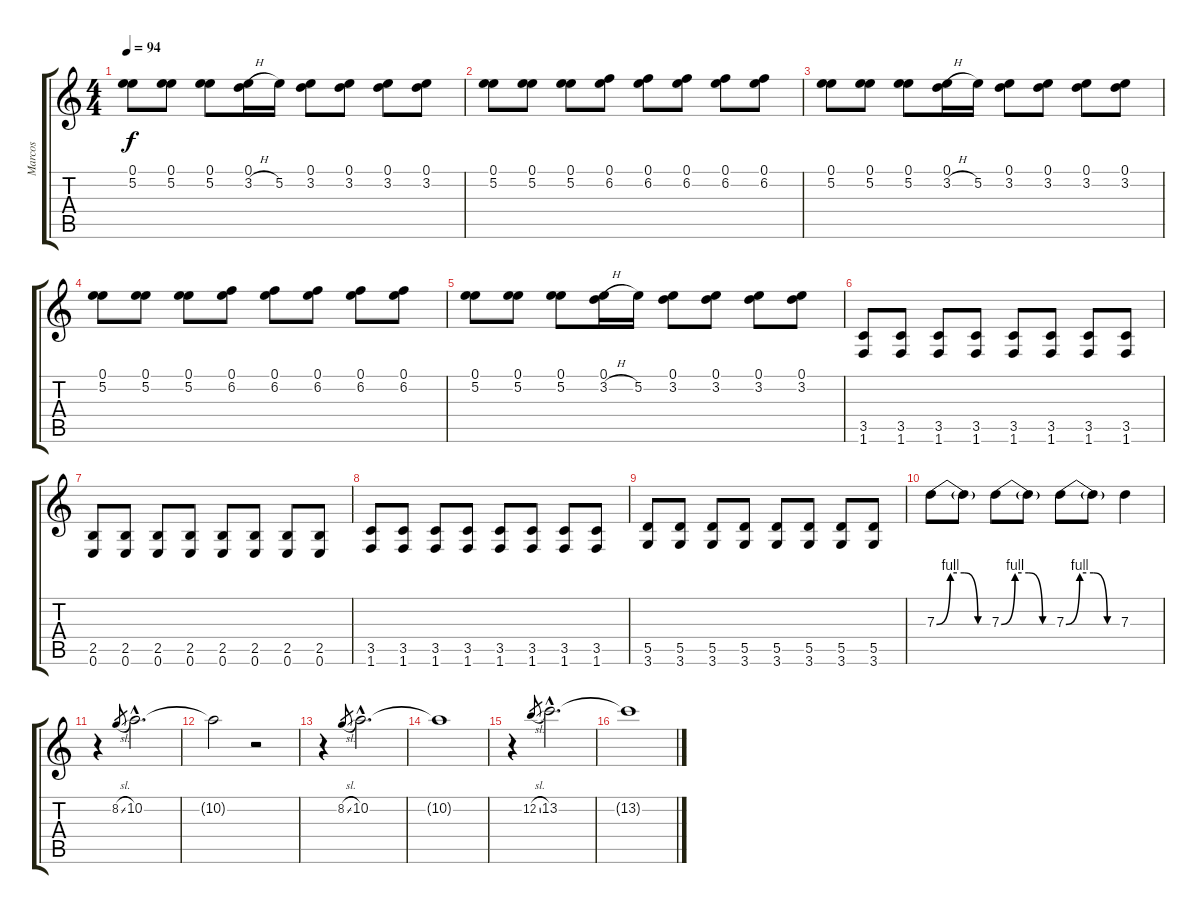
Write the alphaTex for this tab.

\track ("Marcos" "Marcos") {instrument overdrivenguitar}
\staff {score tabs}
\tuning (E4 B3 G3 D3 A2 E2) {hide}
\ts (4 4)
\tempo 94
\clef g2
\ks c
(0.1 5.2).8{dy f} (0.1 5.2).8 (0.1 5.2).8 (0.1 3.2{h}).16 5.2.16 (0.1 3.2).8 (0.1 3.2).8 (0.1 3.2).8 (0.1 3.2).8 |
(0.1 5.2).8 (0.1 5.2).8 (0.1 5.2).8 (0.1 6.2).8 (0.1 6.2).8 (0.1 6.2).8 (0.1 6.2).8 (0.1 6.2).8 |
(0.1 5.2).8 (0.1 5.2).8 (0.1 5.2).8 (0.1 3.2{h}).16 5.2.16 (0.1 3.2).8 (0.1 3.2).8 (0.1 3.2).8 (0.1 3.2).8 |
(0.1 5.2).8 (0.1 5.2).8 (0.1 5.2).8 (0.1 6.2).8 (0.1 6.2).8 (0.1 6.2).8 (0.1 6.2).8 (0.1 6.2).8 |
(0.1 5.2).8 (0.1 5.2).8 (0.1 5.2).8 (0.1 3.2{h}).16 5.2.16 (0.1 3.2).8 (0.1 3.2).8 (0.1 3.2).8 (0.1 3.2).8 |
(3.5 1.6).8 (3.5 1.6).8 (3.5 1.6).8 (3.5 1.6).8 (3.5 1.6).8 (3.5 1.6).8 (3.5 1.6).8 (3.5 1.6).8 |
(2.5 0.6).8 (2.5 0.6).8 (2.5 0.6).8 (2.5 0.6).8 (2.5 0.6).8 (2.5 0.6).8 (2.5 0.6).8 (2.5 0.6).8 |
(3.5 1.6).8 (3.5 1.6).8 (3.5 1.6).8 (3.5 1.6).8 (3.5 1.6).8 (3.5 1.6).8 (3.5 1.6).8 (3.5 1.6).8 |
(5.5 3.6).8 (5.5 3.6).8 (5.5 3.6).8 (5.5 3.6).8 (5.5 3.6).8 (5.5 3.6).8 (5.5 3.6).8 (5.5 3.6).8 |
7.3{be (custom 0 0 15 4 30 4 45 0 60 0)}.8 7.3{t}.8 7.3{be (custom 0 0 15 4 30 4 45 0 60 0)}.8 7.3{t}.8 7.3{be (custom 0 0 15 4 30 4 45 0 60 0)}.8 7.3{t}.8 7.3.4 |
r.4 8.2{sl}.8{gr} 10.2{hac}.2{d} |
10.2{t}.2 r.2 |
r.4 8.2{sl}.8{gr} 10.2{hac}.2{d} |
10.2{t}.1 |
r.4 12.2{sl}.8{gr} 13.2{hac}.2{d} |
13.2{t}.1
